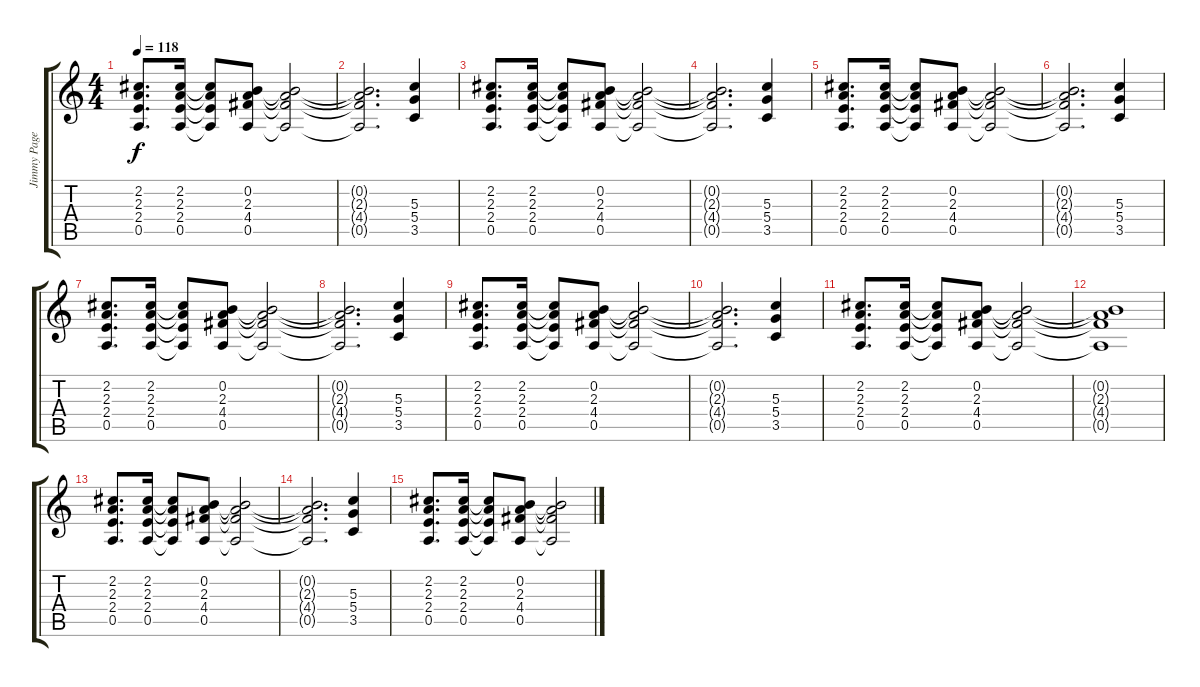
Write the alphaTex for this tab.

\track ("Jimmy Page (Guitarra)" "Jimmy Page") {instrument overdrivenguitar}
\staff {score tabs}
\tuning (E4 B3 G3 D3 A2 E2) {hide}
\ts (4 4)
\tempo 118
\clef g2
\ks c
(2.2 2.3 2.4 0.5).8{d dy f} (2.2 2.3 2.4 0.5).16 (2.2{t} 2.3{t} 2.4{t} 0.5{t}).8 (0.2 2.3 4.4 0.5).8 (0.2{t} 2.3{t} 4.4{t} 0.5{t}).2 |
(0.2{t} 2.3{t} 4.4{t} 0.5{t}).2{d} (5.3 5.4 3.5).4 |
(2.2 2.3 2.4 0.5).8{d} (2.2 2.3 2.4 0.5).16 (2.2{t} 2.3{t} 2.4{t} 0.5{t}).8 (0.2 2.3 4.4 0.5).8 (0.2{t} 2.3{t} 4.4{t} 0.5{t}).2 |
(0.2{t} 2.3{t} 4.4{t} 0.5{t}).2{d} (5.3 5.4 3.5).4 |
(2.2 2.3 2.4 0.5).8{d} (2.2 2.3 2.4 0.5).16 (2.2{t} 2.3{t} 2.4{t} 0.5{t}).8 (0.2 2.3 4.4 0.5).8 (0.2{t} 2.3{t} 4.4{t} 0.5{t}).2 |
(0.2{t} 2.3{t} 4.4{t} 0.5{t}).2{d} (5.3 5.4 3.5).4 |
(2.2 2.3 2.4 0.5).8{d} (2.2 2.3 2.4 0.5).16 (2.2{t} 2.3{t} 2.4{t} 0.5{t}).8 (0.2 2.3 4.4 0.5).8 (0.2{t} 2.3{t} 4.4{t} 0.5{t}).2 |
(0.2{t} 2.3{t} 4.4{t} 0.5{t}).2{d} (5.3 5.4 3.5).4 |
(2.2 2.3 2.4 0.5).8{d} (2.2 2.3 2.4 0.5).16 (2.2{t} 2.3{t} 2.4{t} 0.5{t}).8 (0.2 2.3 4.4 0.5).8 (0.2{t} 2.3{t} 4.4{t} 0.5{t}).2 |
(0.2{t} 2.3{t} 4.4{t} 0.5{t}).2{d} (5.3 5.4 3.5).4 |
(2.2 2.3 2.4 0.5).8{d} (2.2 2.3 2.4 0.5).16 (2.2{t} 2.3{t} 2.4{t} 0.5{t}).8 (0.2 2.3 4.4 0.5).8 (0.2{t} 2.3{t} 4.4{t} 0.5{t}).2 |
(0.2{t} 2.3{t} 4.4{t} 0.5{t}).1 |
(2.2 2.3 2.4 0.5).8{d} (2.2 2.3 2.4 0.5).16 (2.2{t} 2.3{t} 2.4{t} 0.5{t}).8 (0.2 2.3 4.4 0.5).8 (0.2{t} 2.3{t} 4.4{t} 0.5{t}).2 |
(0.2{t} 2.3{t} 4.4{t} 0.5{t}).2{d} (5.3 5.4 3.5).4 |
(2.2 2.3 2.4 0.5).8{d} (2.2 2.3 2.4 0.5).16 (2.2{t} 2.3{t} 2.4{t} 0.5{t}).8 (0.2 2.3 4.4 0.5).8 (0.2{t} 2.3{t} 4.4{t} 0.5{t}).2
